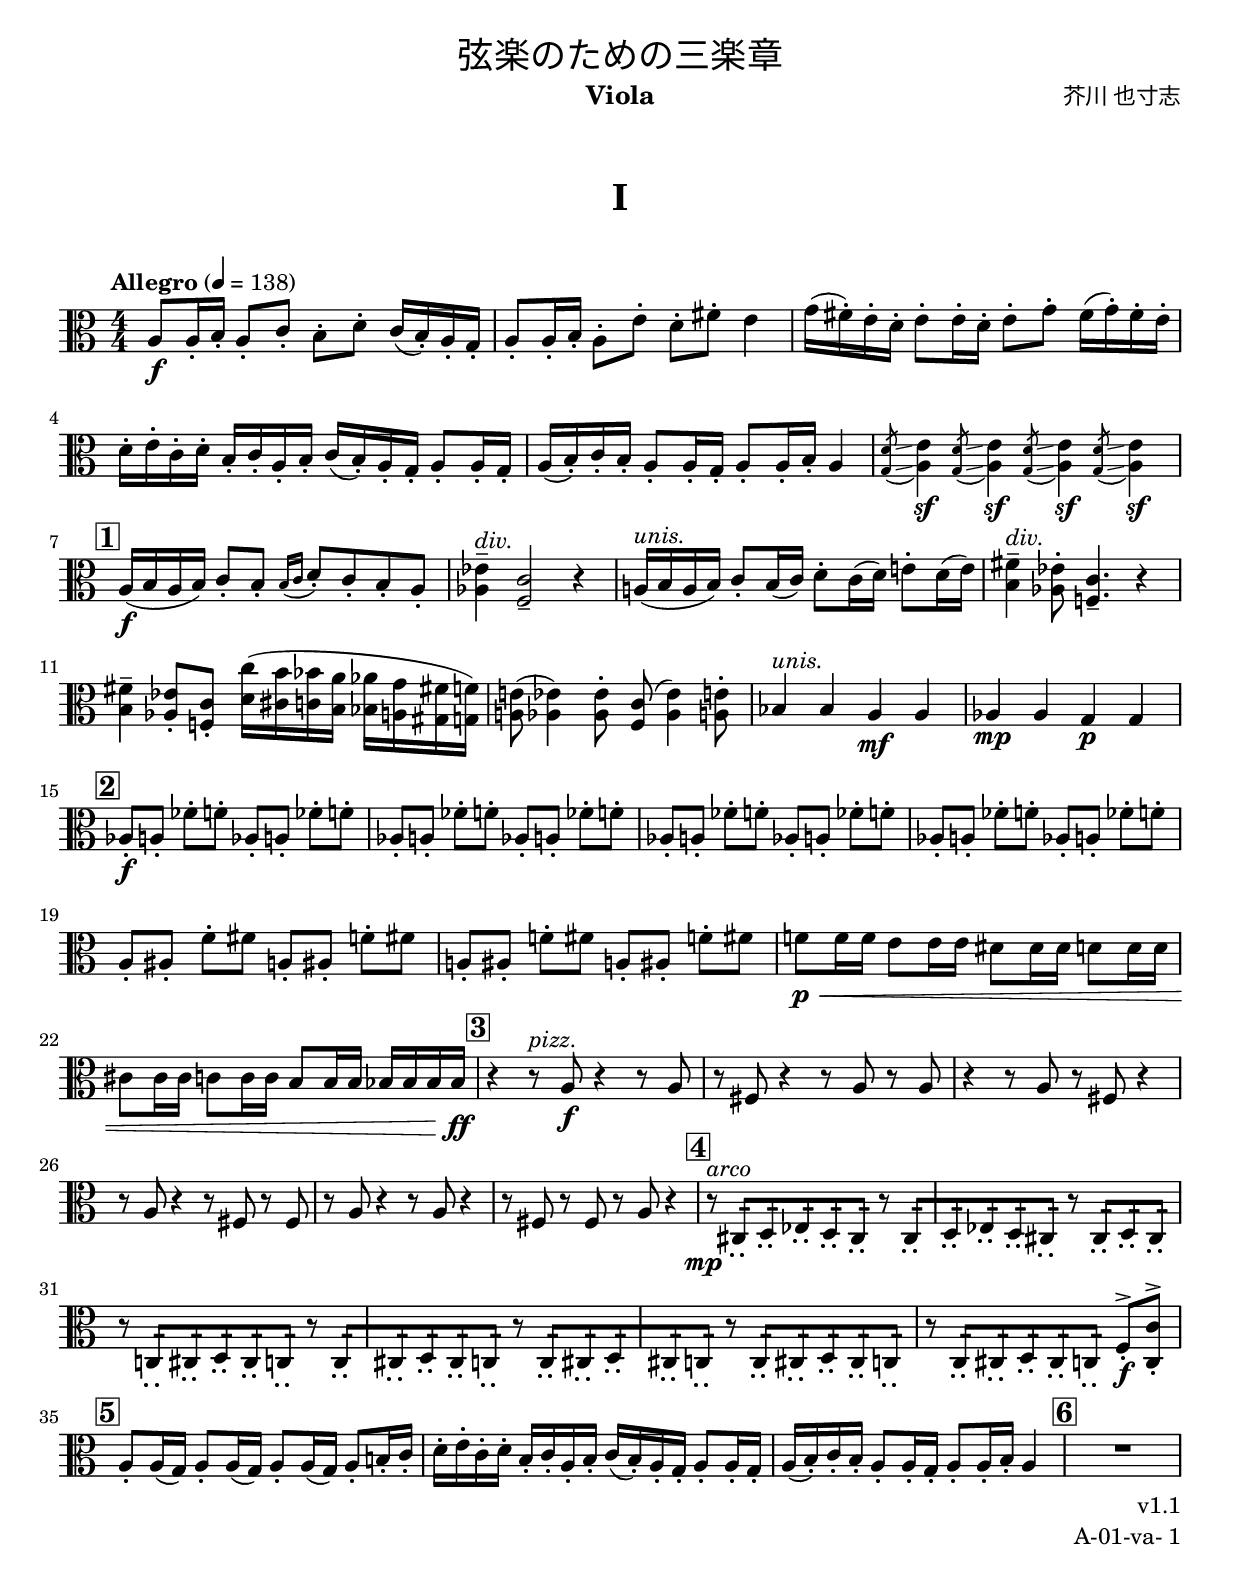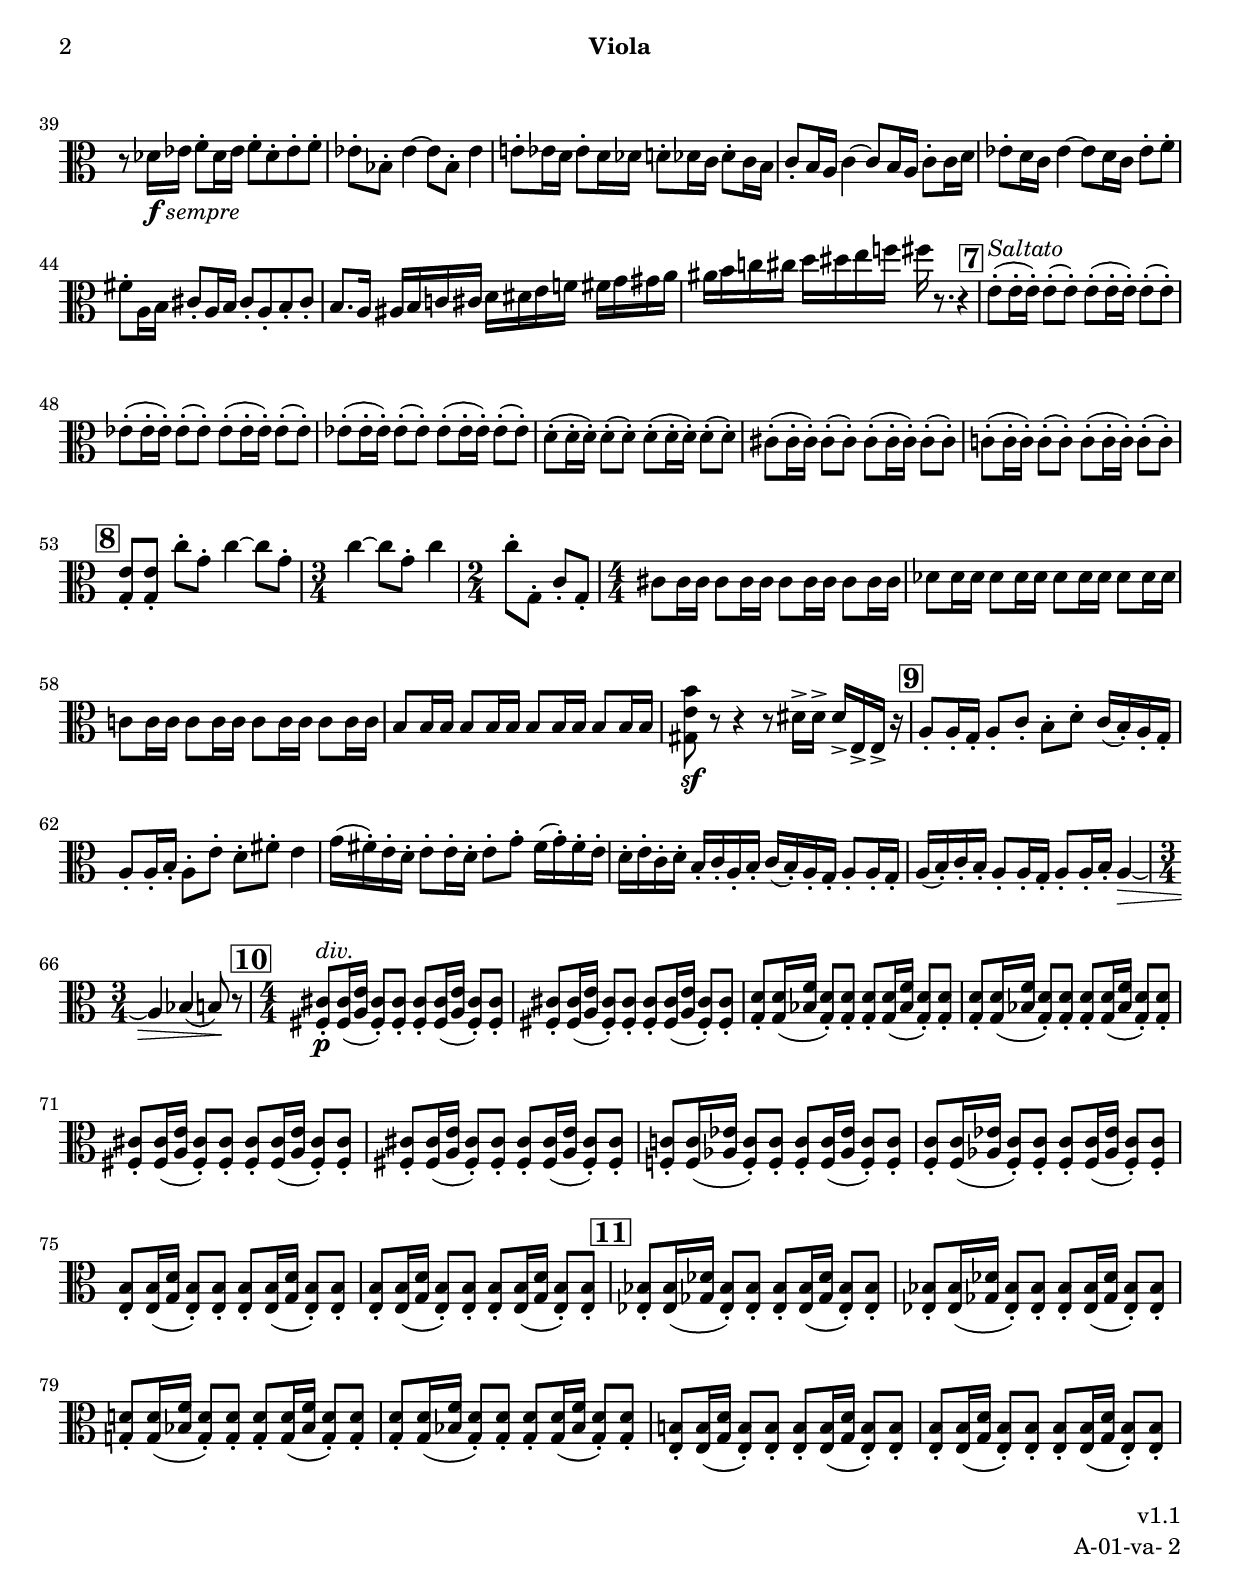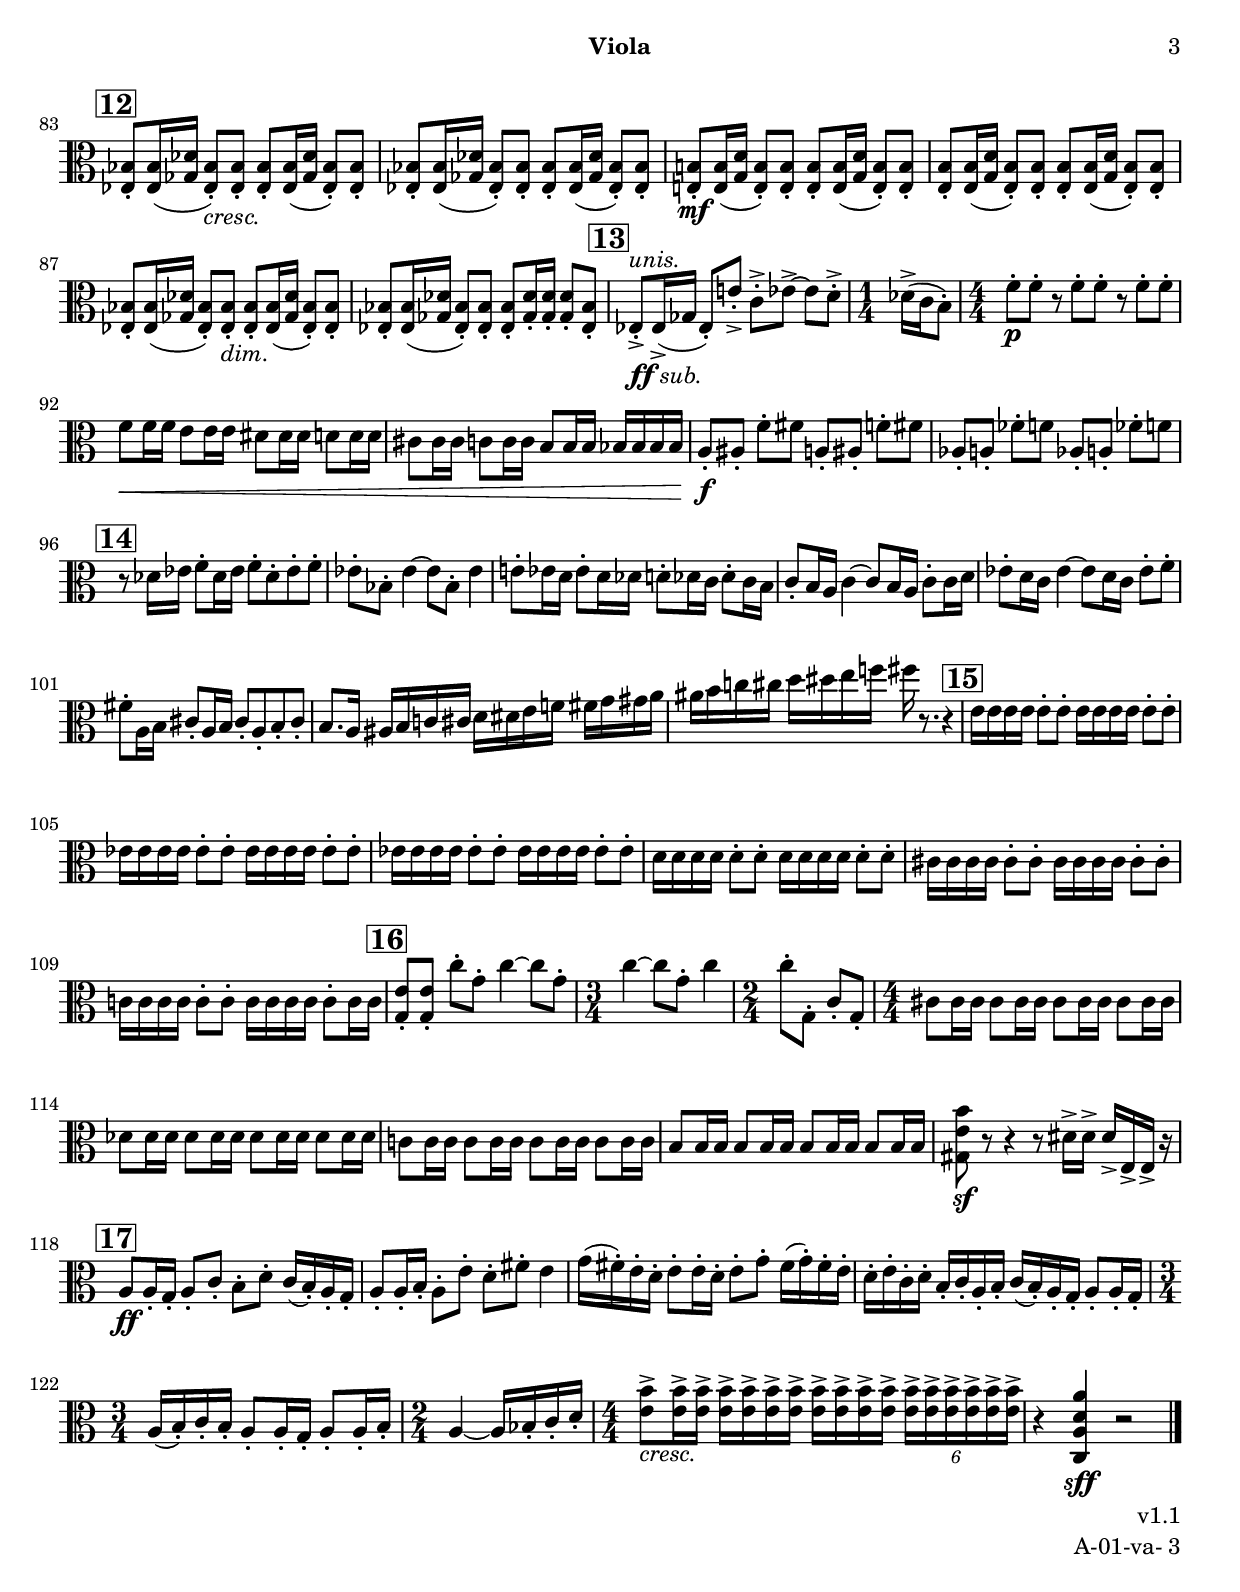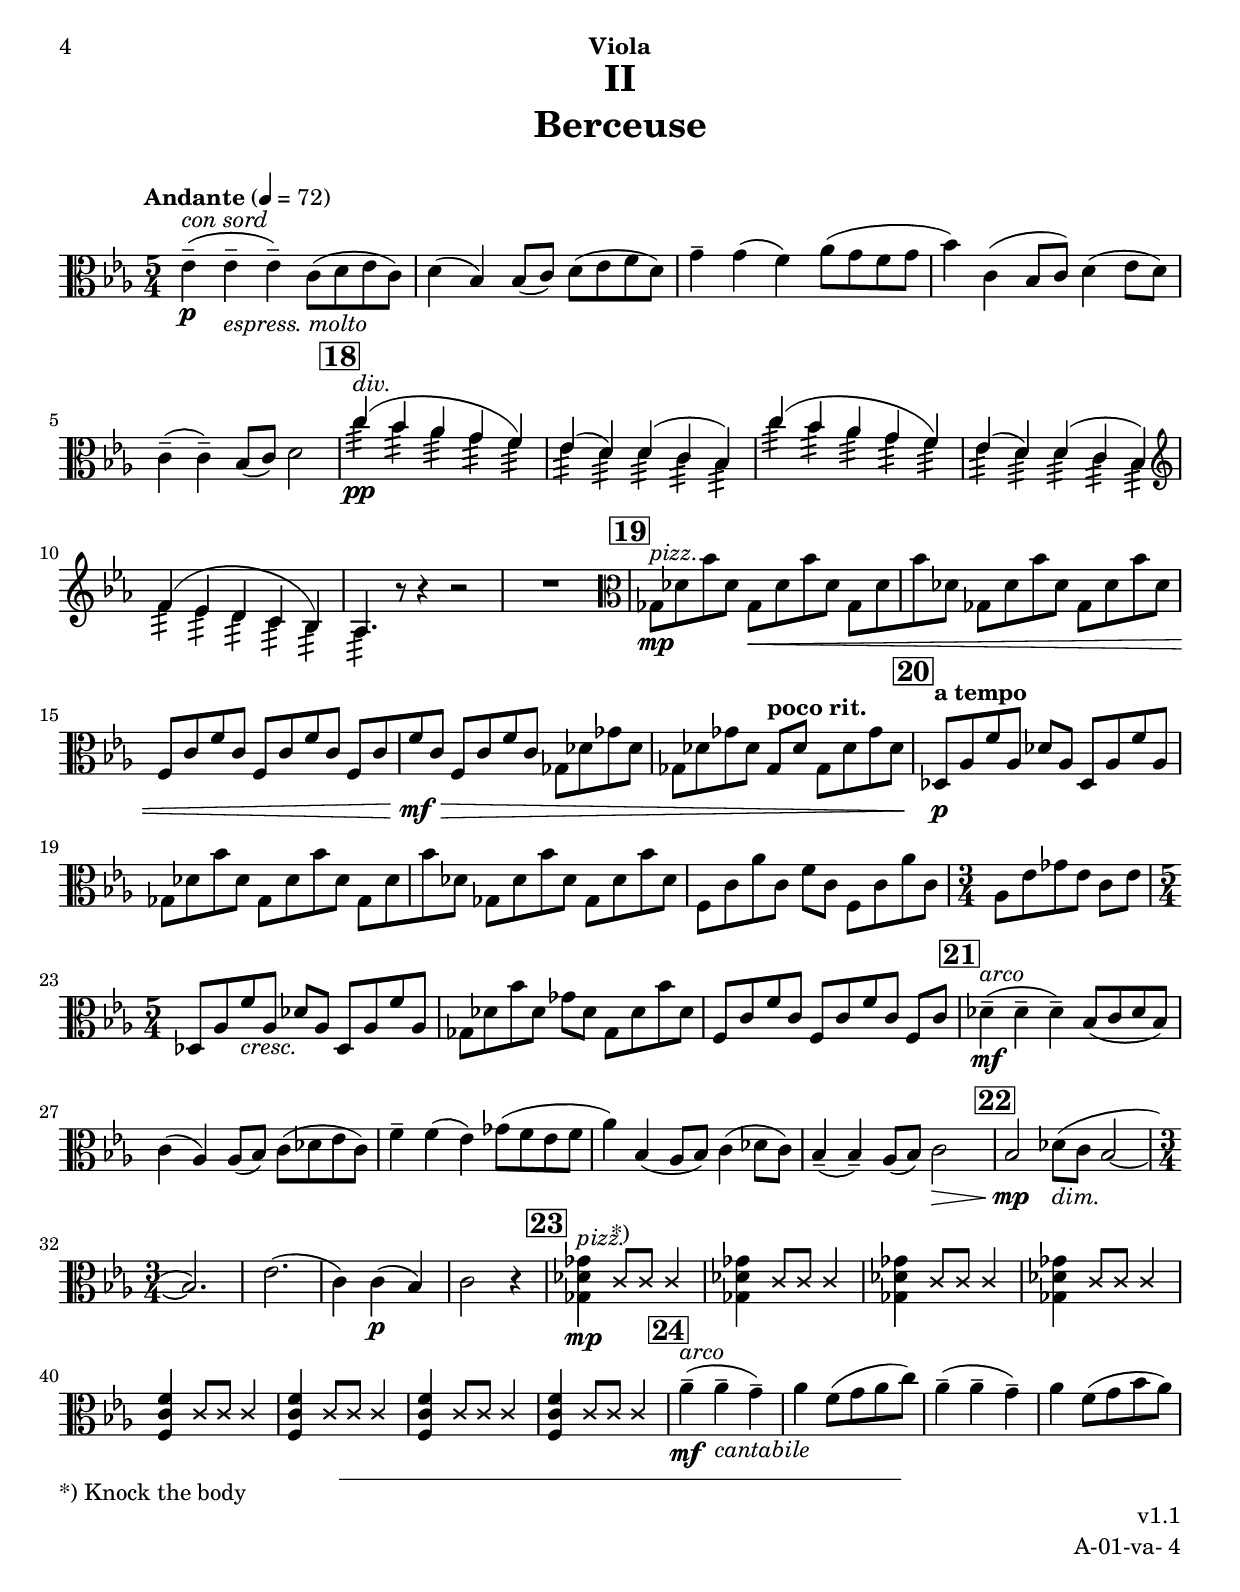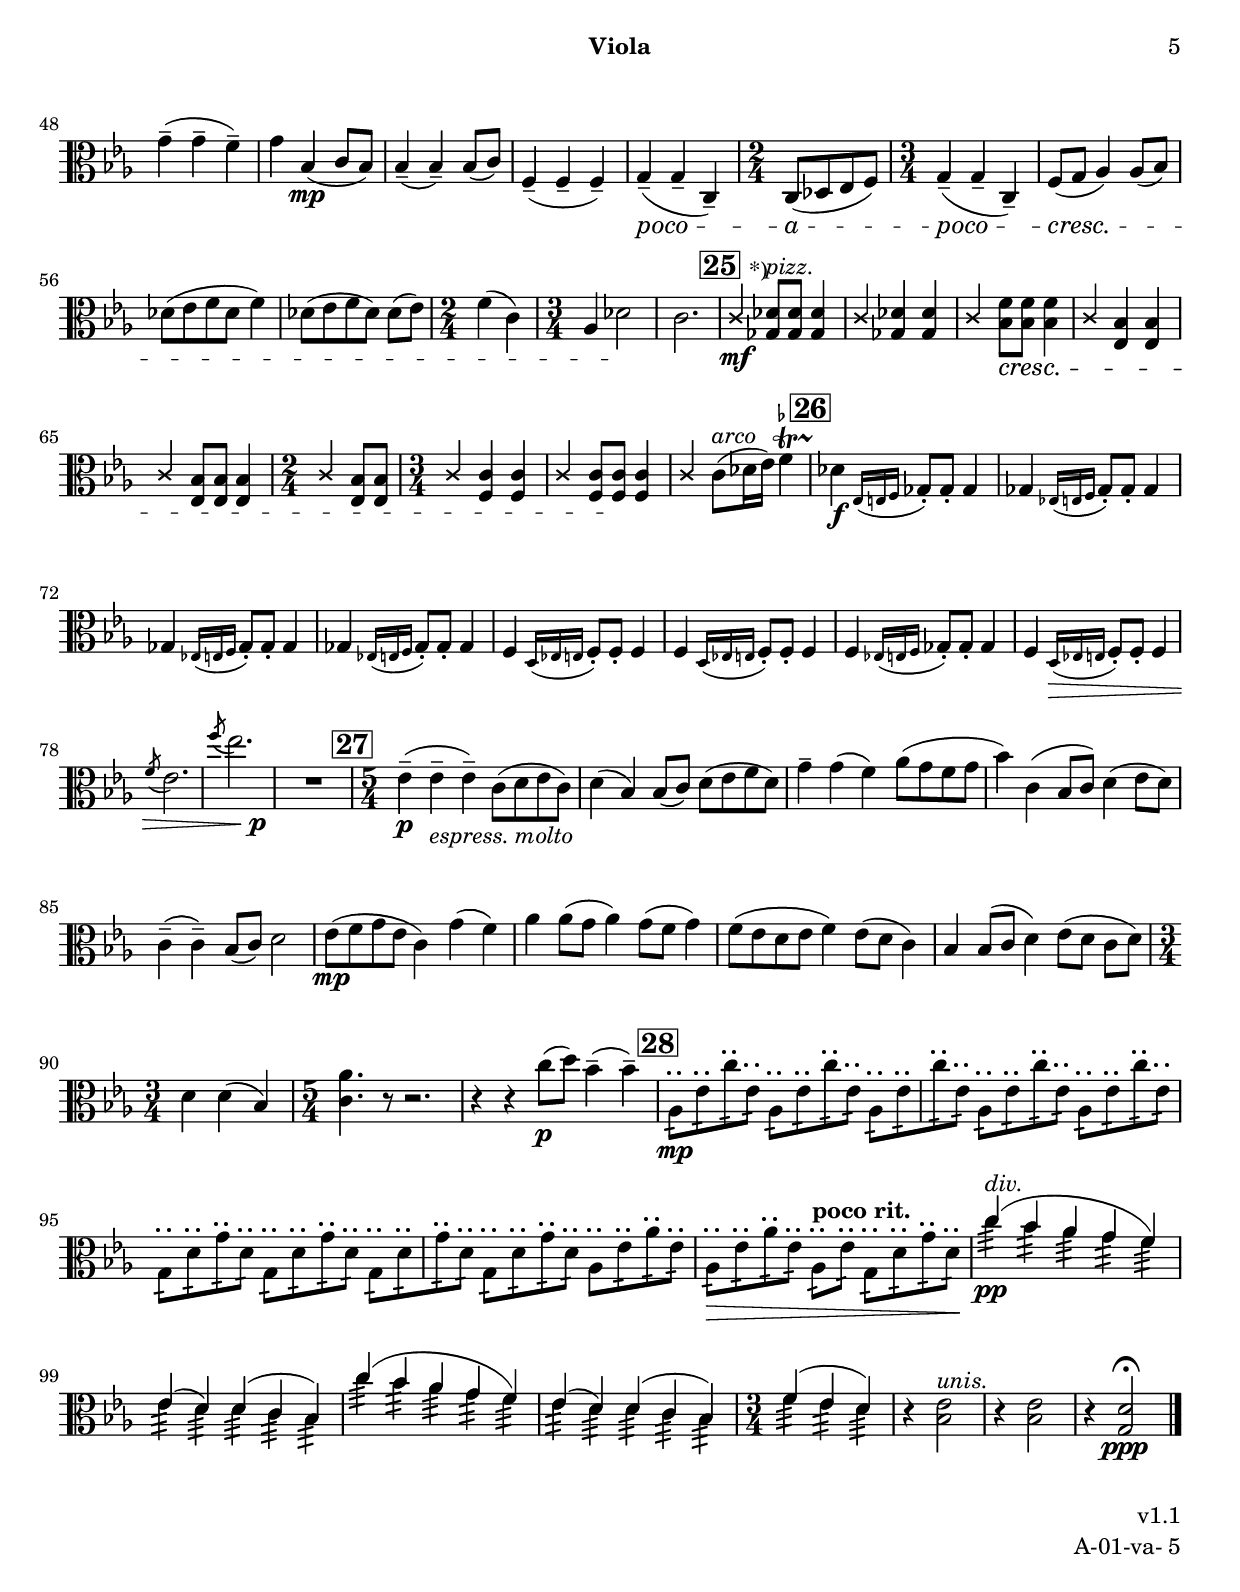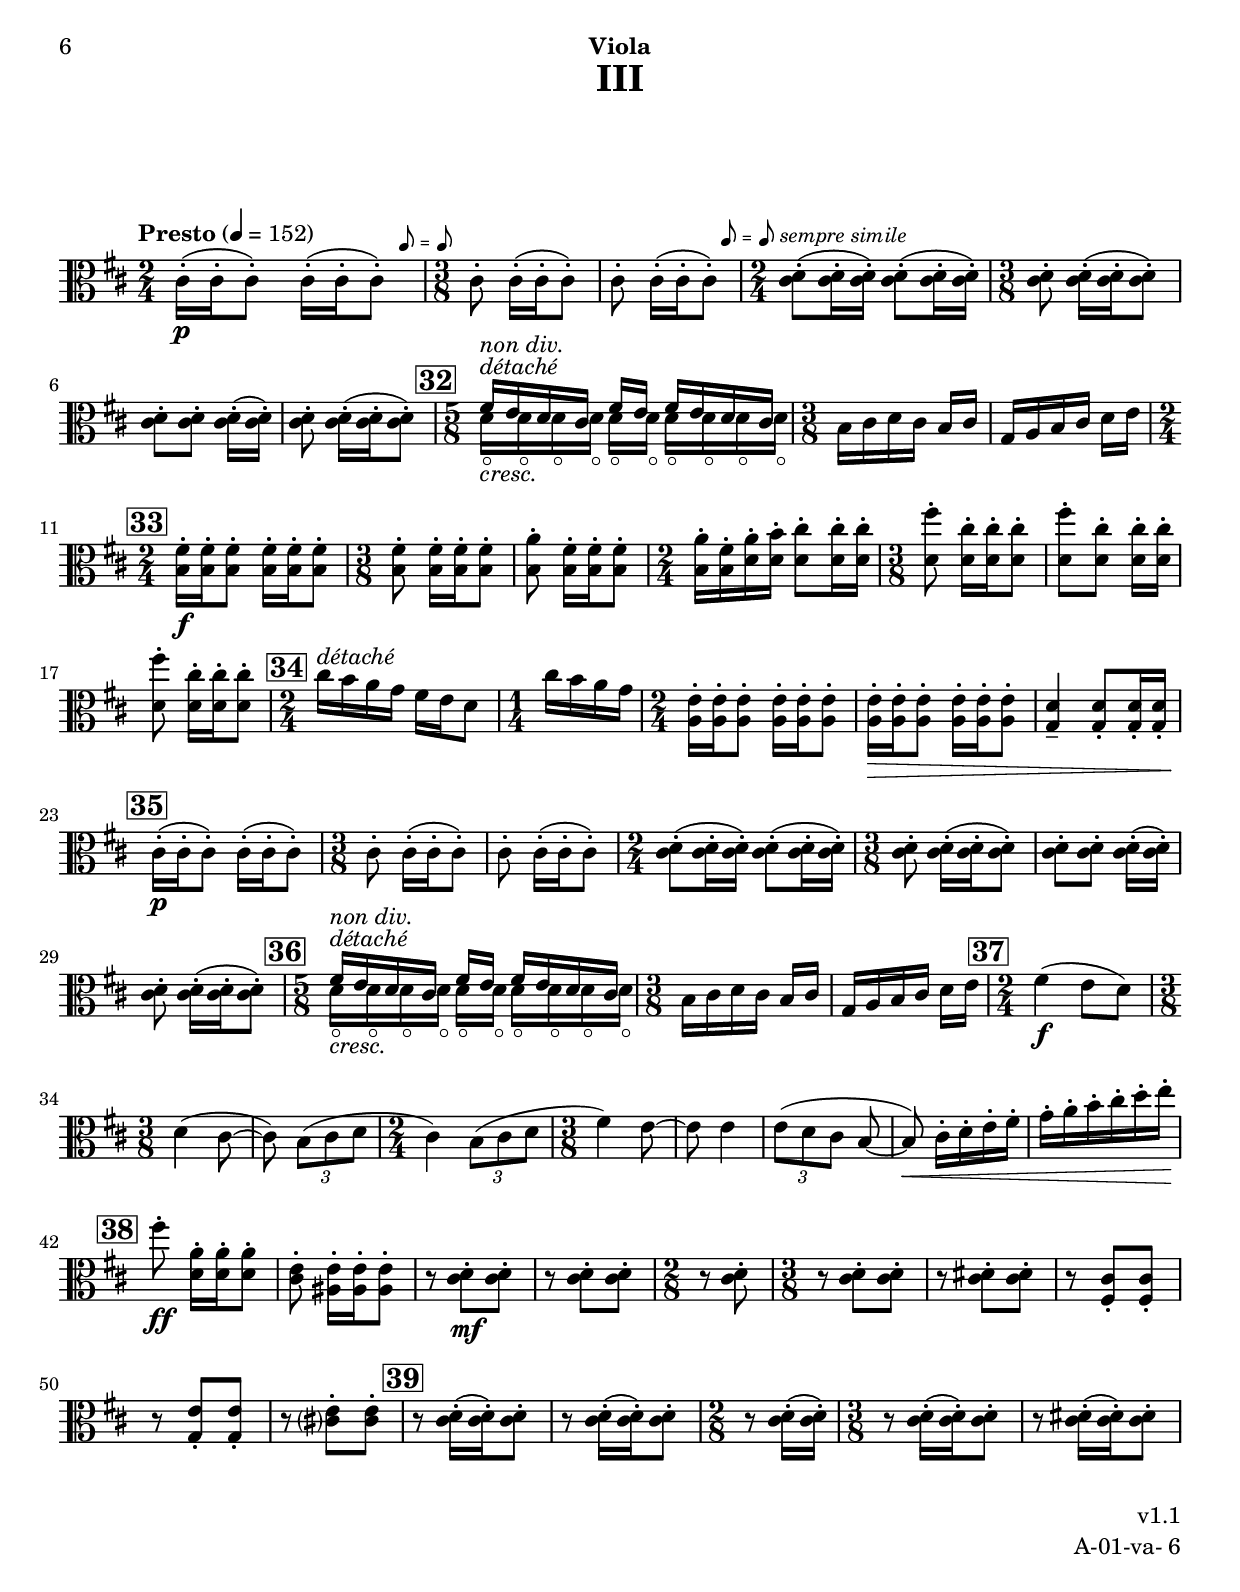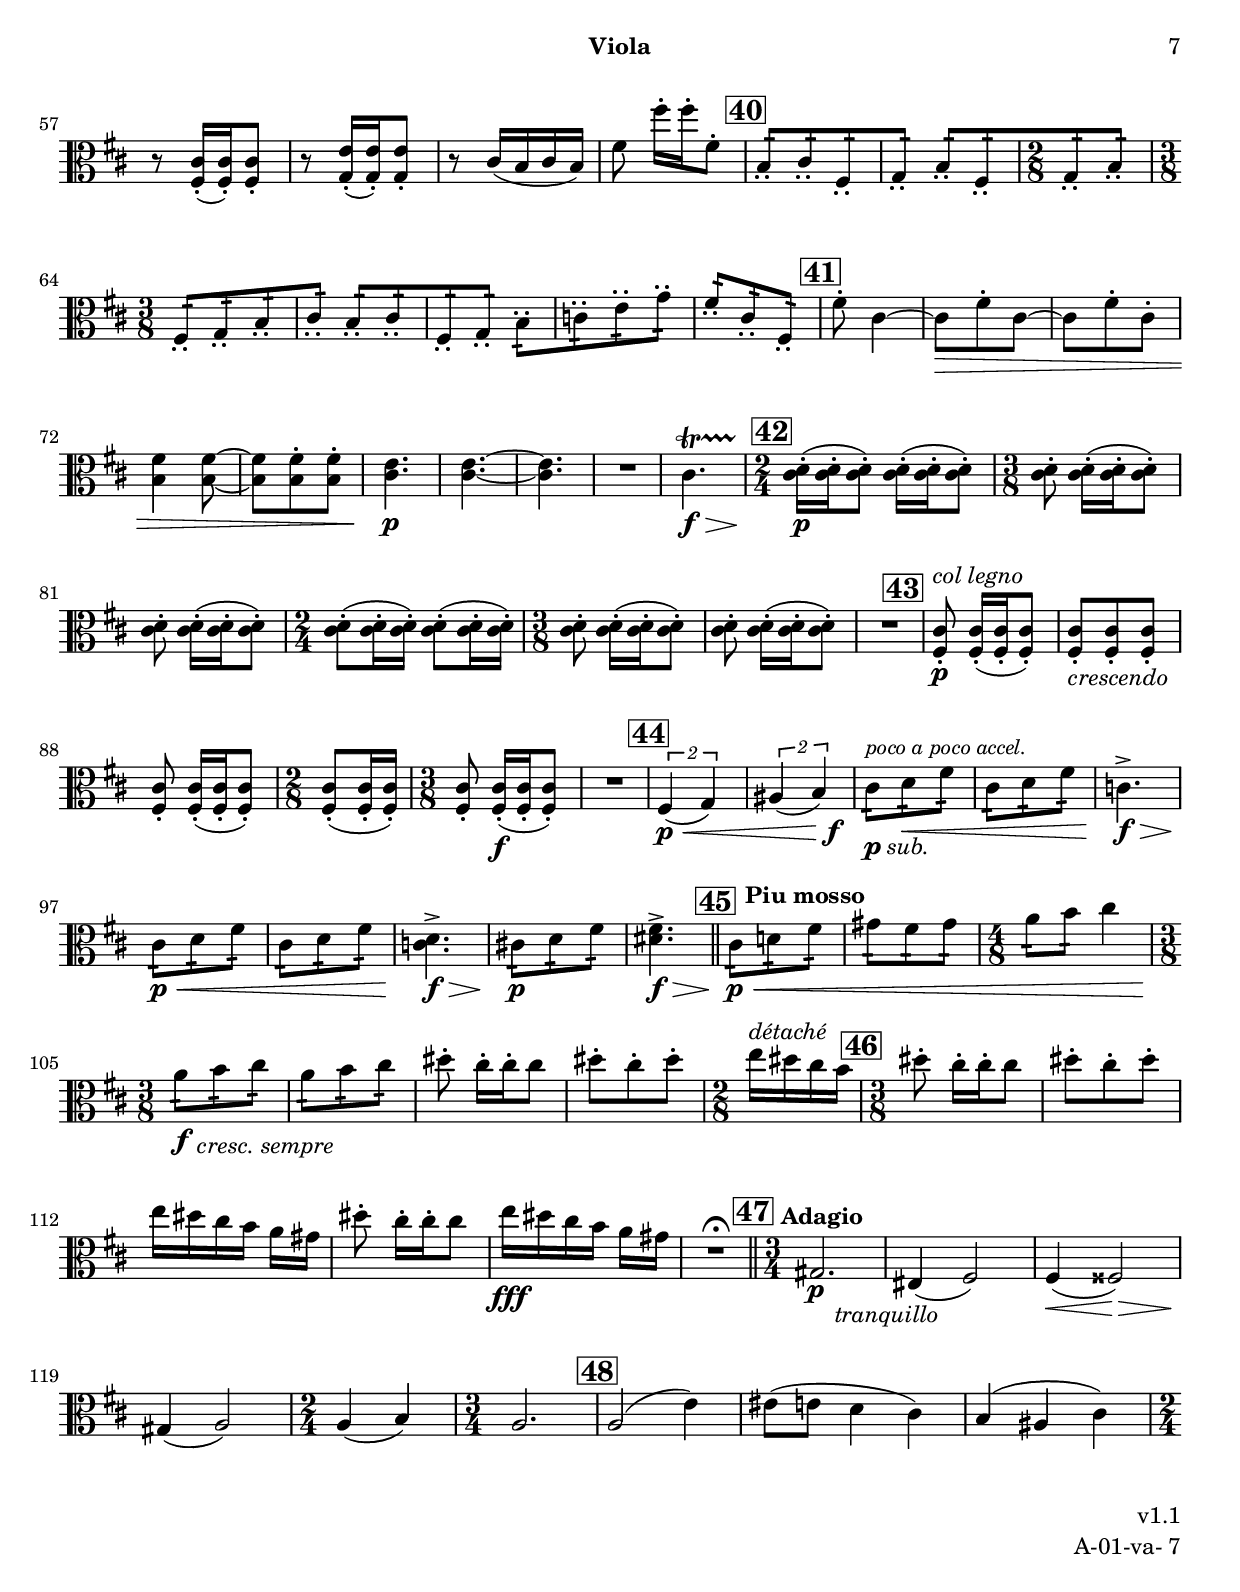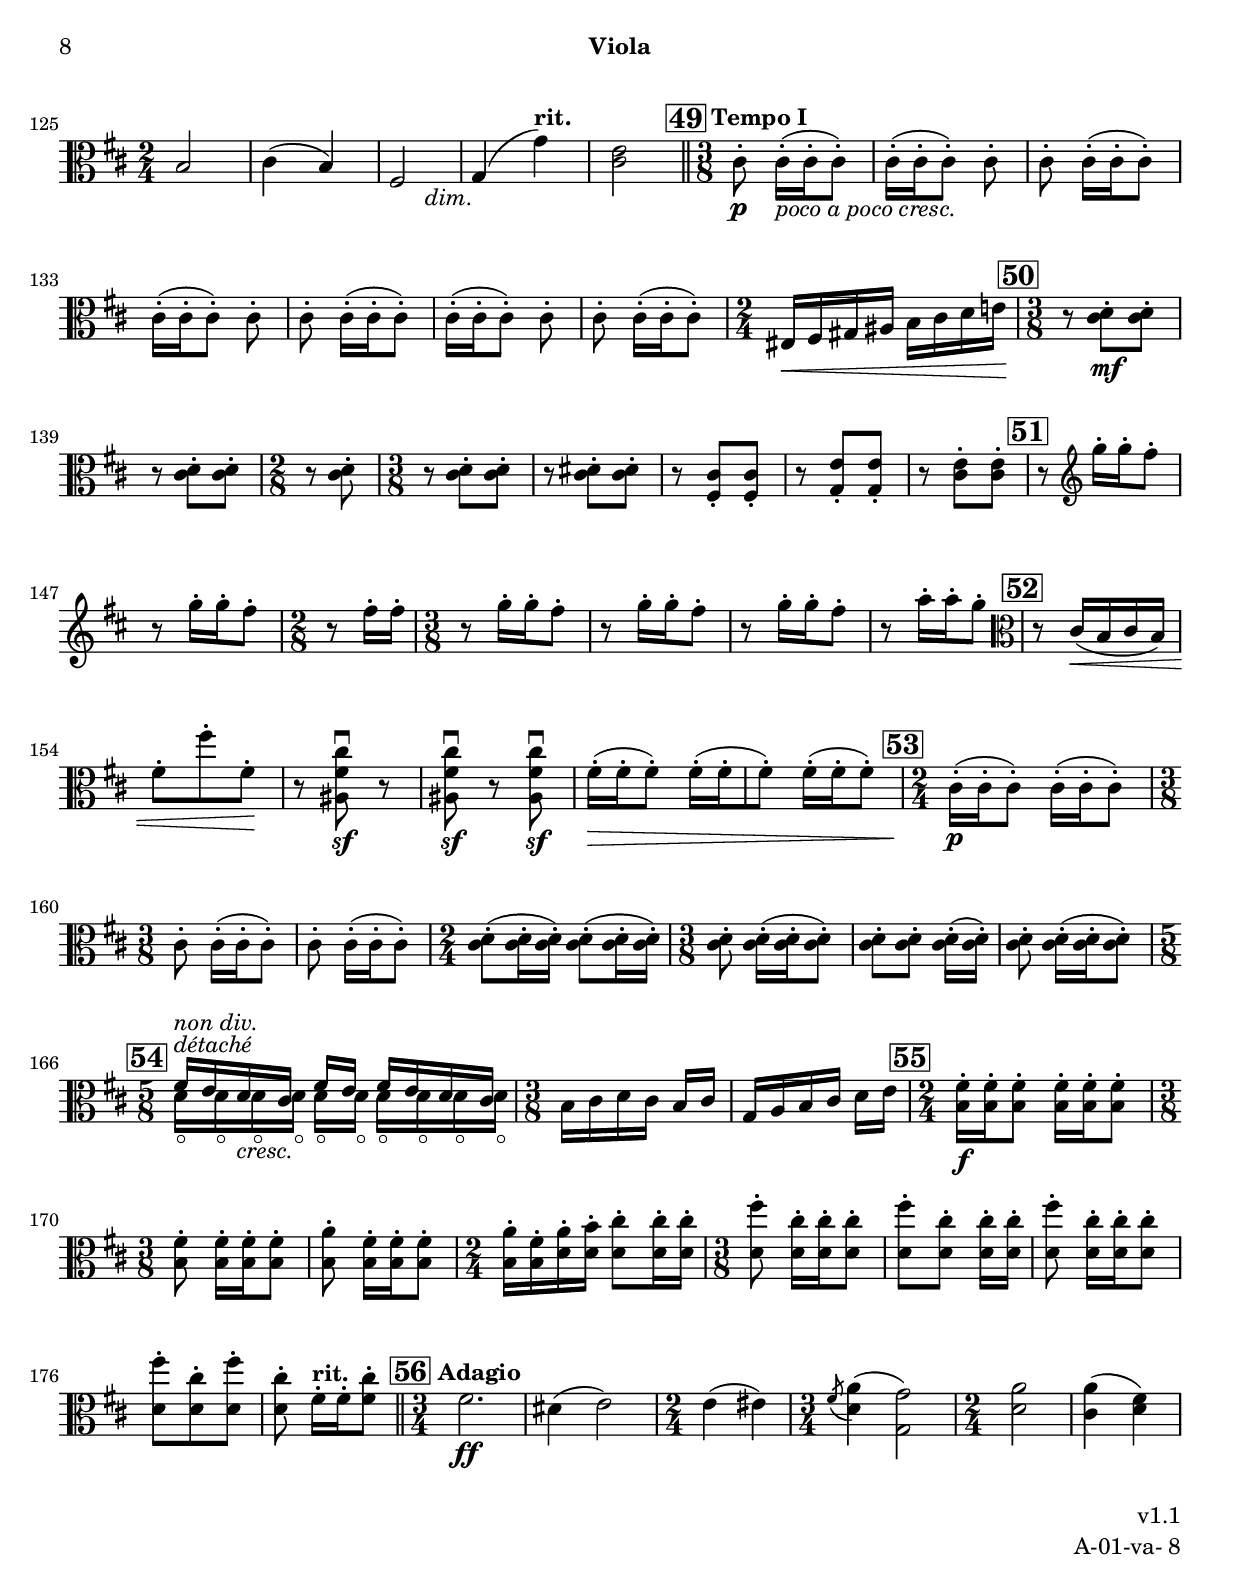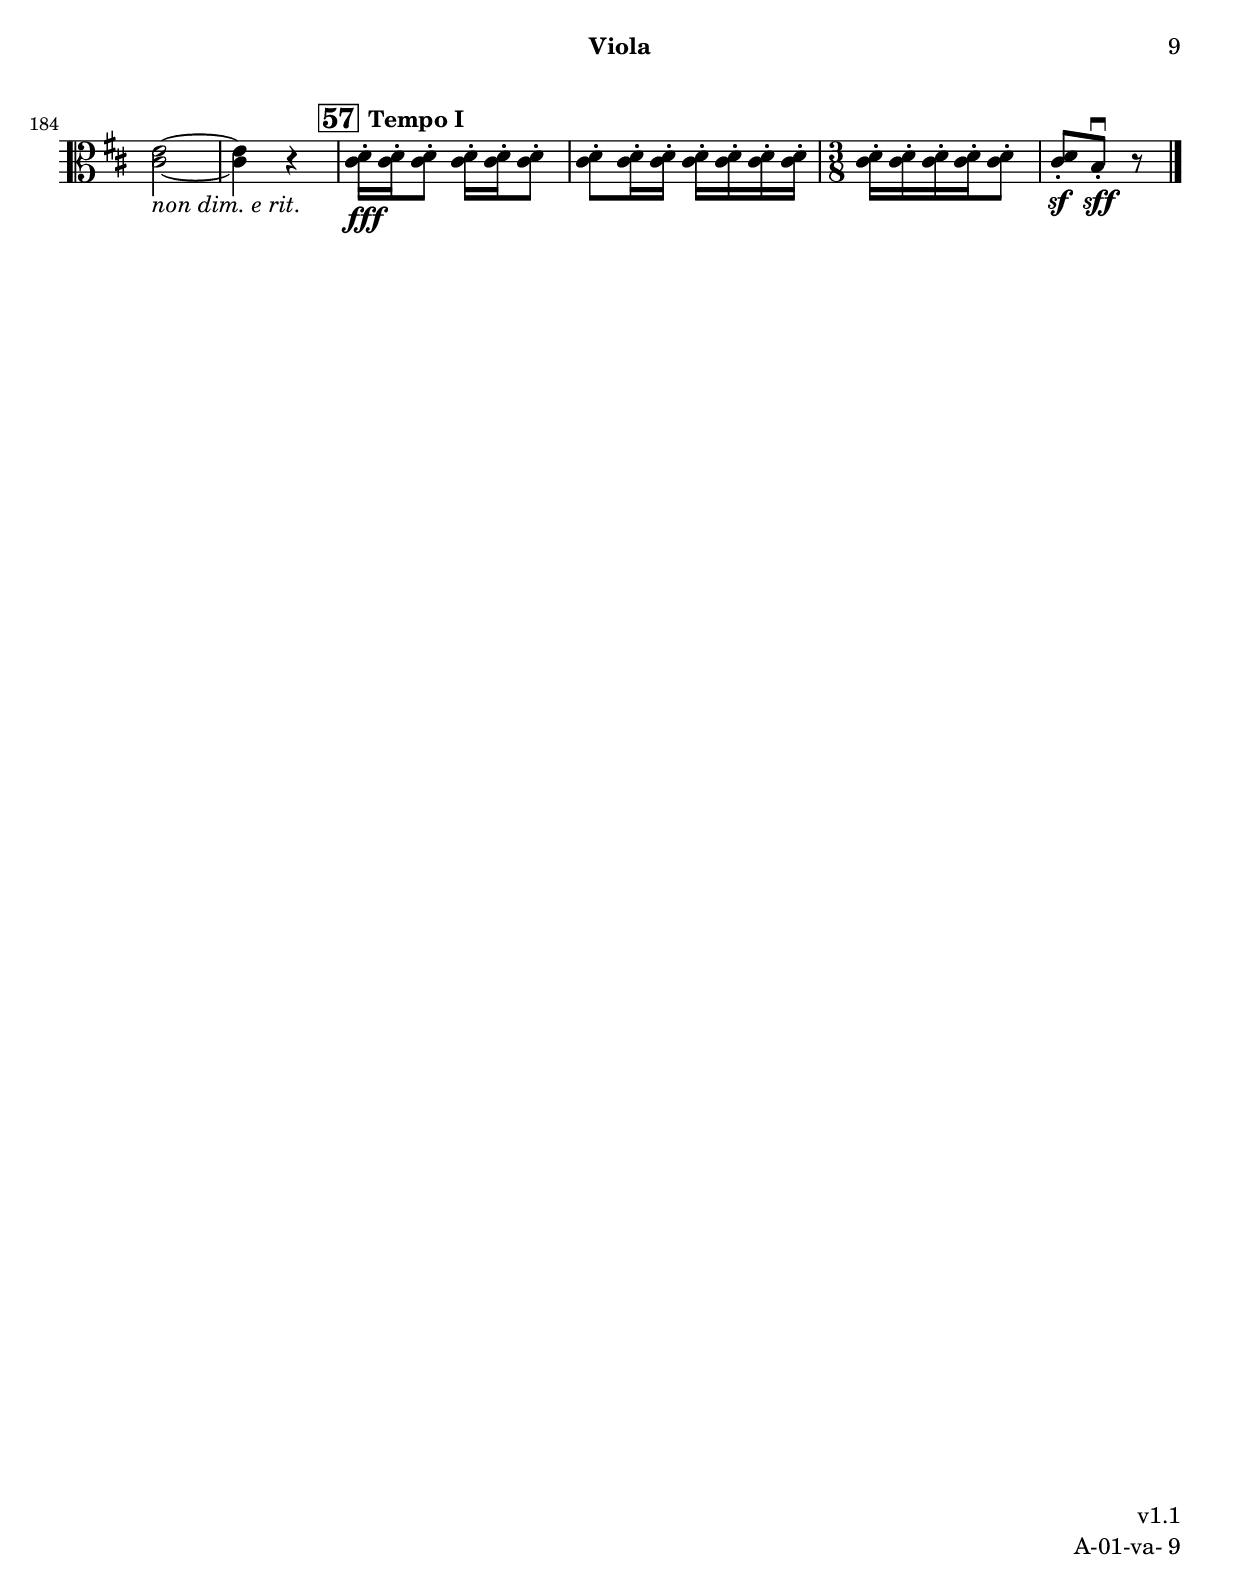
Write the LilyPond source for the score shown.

\version "2.24.0"


%%以下、定義
ffz = #(make-dynamic-script "ffz")
fpp = #(make-dynamic-script "fpp")
fsempre = _\markup { \dynamic f \italic sempre}
psub = _\markup { \dynamic p \italic sub.}
fsub = _\markup { \dynamic f \italic sub.}
ffsub = _\markup { \dynamic ff \italic sub.}
pocospan =
#(make-music 'CrescendoEvent
             'span-direction START
             'span-type 'text
             'span-text "poco")
aspan =
#(make-music 'CrescendoEvent
             'span-direction START
             'span-type 'text
             'span-text "a")
twoStacc = \markup {
  \center-align{
    \musicglyph "scripts.staccato"
    \musicglyph "scripts.staccato"
  }
}
%%ここまで、定義

#(set-global-staff-size 20)
#(set-default-paper-size "a4" )

\book{
  \header {
    title = \markup {
      \override #'(font-name . "UD デジタル 教科書体 NK")
      "弦楽のための三楽章"
    }
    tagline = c
    composer = \markup {
      \override #'(font-name . "UD デジタル 教科書体 NK")
      "芥川 也寸志"
    }
    instrument = \markup{\bold "Viola"}
  }
  
  \paper {
    print-all-headers = ##t
    page-breaking = #ly:page-turn-breaking
    page-count = #5
    
    #(set-paper-size "a4")
    top-margin = 2\cm
    bottom-margin = 2\cm
    left-margin = 1\cm
    right-margin = 1\cm
  
    markup-markup-spacing.basic-distance = #20
    markup-system-spacing.basic-distance = #20
    top-system-spacing.minimum-distance = #12
    last-bottom-spacing.basic-distance = #12
    system-system-spacing.minimum-distance = #12
    score-markup-spacing.basic-distance = #20
  
    print-page-number = ##t
    
    print-first-page-number = ##f
    first-page-number = 1
  
    oddFooterMarkup = \markup {
      \fill-line{
        \line{}
        \right-column{
          \line{"v1.1"}
          \line{"A-01-va-"\fromproperty #'page:page-number-string }
        }
      }
    }
    evenFooterMarkup = \oddFooterMarkup
    
  }
  
  \score {
    \header {
      title = "I"
      composer = ##f
      instrument = ##f
    }
    \new ChoirStaff << 
      \new Staff \with{\consists Page_turn_engraver}{
        \compressEmptyMeasures
        %{
fsempre = _\markup { \dynamic f \italic sempre}
ffsub = _\markup { \dynamic ff \italic sub.}
twoStacc = \markup {
  \center-align{
    \musicglyph "scripts.staccato"
    \musicglyph "scripts.staccato"
  }
}
%}
\relative c'{
  \mergeDifferentlyHeadedOn
  \set Score.rehearsalMarkFormatter = #format-mark-box-numbers
  \numericTimeSignature
  \time 4/4 %%拍子
  \set Staff.midiInstrument = "viola"
  \clef alto %%音部記号　ト音…treble　ヘ音…bass　ハ音…alto
  \override Hairpin.minimum-length = #6
  \override StemTremolo.beam-thickness = #0.3
  
  \key a \minor  
  \tempo "Allegro" 4=138 
  a8\f a16-. b-. a8-. c-. b-. d-. c16( b-.) a-.  g-.
  a8-.-. a16-. b-. a8-. e'-. d-. fis-. e4
  g16( fis-.) e-. d-. e8-. e16-. d-. e8-. g-. fis16( g-.) fis-. e-.
  d-. e-. c-. d-. b-. c-. a-. b-. c16( b-.) a-. g-. a8-. a16-. g-.
  a( b-.) c-. b-. a8-. a16-. g-. a8-. a16-. b-. a4
  \set glissandoMap = #'((0 . 0) (1 . 1))
  \acciaccatura <g d'>8\glissando \tweak NoteColumn.X-offset #2 <a e'>4\sf 
    \acciaccatura <g d'>8\glissando \tweak NoteColumn.X-offset #2 <a e'>4\sf
      \acciaccatura <g d'>8\glissando \tweak NoteColumn.X-offset #2 <a e'>4\sf
        \acciaccatura <g d'>8\glissando \tweak NoteColumn.X-offset #2 <a e'>4\sf
  \mark \default
  a16\f( b a b) c8-. b-. \appoggiatura {b16 c} d8-. c-. b-. a-.	
  <aes ees'>4--^\markup{\italic "div."} <f c'>2-- r4
  a!16^\markup{\italic "unis."}( b a b) c8-. b16( c) d8-. c16( d) e!8-. d16( e)
  <b fis'>4--^\markup{\italic "div."} <aes ees'>8-. <f! c'>4.-- r4
  <b fis'>4-- <aes ees'>8-. <f! c'>-. <d' c'>16( <cis b'> <c bes'> <b a'> <bes aes'> <a! g'> <gis fis'! > <g f'>)
  <a! e'!>8( <aes ees'>4) q8-. <f c'>8( <aes ees'>4) <a e'>8-.
  bes4^\markup{\italic "unis."} bes a\mf a
  aes\mp aes g\p g
  \mark \default
  aes8-.\f[ a-.] fes'-.[ f-.] aes,-.[ a-.] fes'-.[ f-.]
  aes,-.[ a-.] fes'-.[ f-.] aes,-.[ a-.] fes'-.[ f-.]
  aes,-.[ a-.] fes'-.[ f-.] aes,-.[ a-.] fes'-.[ f-.]
  aes,-.[ a-.] fes'-.[ f-.] aes,-.[ a-.] fes'-.[ f-.]
  a,-.[ ais-.] f'-.[ fis] a,!-.[ ais-.] f'!-.[ fis]
  a,!-.[ ais-.] f'!-.[ fis] a,!-.[ ais-.] f'!-.[ fis]
  f!\p\< f16 f e8 e16 e dis8 dis16 dis d8 d16 d
  cis8 cis16 cis c8 c16 c b8 b16 b bes16 bes bes bes\ff
  \mark \default
  r4 r8^\markup{\italic "pizz."} a\f r4 r8 a
  r8 fis r4 r8 a r a
  r4 r8 a r fis r4
  r8 a r4 r8 fis r fis
  r a r4 r8 a r4
  r8 fis r fis r a r4
  \mark \default
  r8-\tweak X-offset #-2 \mp^\markup{\italic "arco"} cis,:16-\twoStacc[ d:_\twoStacc ees:_\twoStacc d:_\twoStacc cis:_\twoStacc] r cis:_\twoStacc[
  d:_\twoStacc ees:_\twoStacc d:_\twoStacc cis:_\twoStacc] r cis:_\twoStacc[ d:_\twoStacc cis:_\twoStacc]
  r c!:_\twoStacc[ cis:_\twoStacc d:_\twoStacc cis:_\twoStacc c:_\twoStacc] r c:_\twoStacc[
  cis:_\twoStacc d:_\twoStacc cis:_\twoStacc c:_\twoStacc] r c:_\twoStacc[ cis:_\twoStacc d:_\twoStacc 
  cis:_\twoStacc c:_\twoStacc] r c:_\twoStacc[ cis:_\twoStacc d:_\twoStacc cis:_\twoStacc c:_\twoStacc]
  r c:_\twoStacc[ cis:_\twoStacc d:_\twoStacc cis:_\twoStacc c:_\twoStacc] f8-.^>\f <c c'>-.^> 
  \mark \default
  a'8-. a16( g) a8-. a16( g) a8-. a16( g) a8-. b!16-. c-.
  d-. e-. c-. d-. b-. c-. a-. b-. c( b-.) a-. g-. a8-. a16-. g-.
  a( b-.) c-. b-. a8-. a16-. g-. a8-. a16-. b-. a4
  \mark \default
  R1
  r8 des16\fsempre ees f8-. des16 ees f8-. des-. ees-. f-.
  ees-. bes-. ees4~ ees8 bes-. ees4
  e!8-. ees16 d ees8-. d16 des d8-. des16 c des8-. c16 b
  c8-. b16 a c4~ c8 b16 a c8-. c16 d
  ees8-. d16 c ees4~ ees8 d16 c ees8-. f-.
  fis-. a,16 b cis8-. a16 b cis8-. a-. b-. cis-.
  b8. a16 ais b c! cis d dis e f! fis g gis a
  ais b c! cis d dis e f! fis r8. r4
  \tweak X-offset #-1.5 \mark \default
  e,8-.^\markup{\italic "Saltato"}( e16-. e-.) e8-.( e-.) e-.( e16-. e-.) e8-.( e-.)
  ees-.( ees16-. ees-.) ees8-.( ees-.) ees-.( ees16-. ees-.) ees8-.( ees-.)
  ees-.( ees16-. ees-.) ees8-.( ees-.) ees-.( ees16-. ees-.) ees8-.( ees-.)
  d-.( d16-. d-.) d8-.( d-.) d-.( d16-. d-.) d8-.( d-.)
  cis-.( cis16-. cis-.) cis8-.( cis-.) cis-.( cis16-. cis-.) cis8-.( cis-.)
  c!-.( c16-. c-.) c8-.( c-.) c-.( c16-. c-.) c8-.( c-.)
  \mark \default
  <g e'>-.[ q-.] c'-. g-. c4~ c8 g-.
  \time 3/4
  c4~ c8 g-. c4
  \time 2/4
  c8-. g,-. c-. g-.
  \time 4/4
  \grace s8 cis8 cis16 cis cis8 cis16 cis cis8 cis16 cis cis8 cis16 cis
  des8 des16 des des8 des16 des des8 des16 des des8 des16 des
  c!8 c16 c c8 c16 c c8 c16 c c8 c16 c
  b8 b16 b b8 b16 b b8 b16 b b8 b16 b
  <gis e' b'>8\sf r r4 r8 dis'16-> dis-> dis-> e,-> e-> r
  \mark \default
  a8-. a16-. g-. a8-. c-. b-. d-. c16( b-.) a-.  g-.
  a8-. a16-. b-. a8-. e'-. d-. fis-. e4
  g16( fis-.) e-. d-. e8-. e16-. d-. e8-. g-. fis16( g-.) fis-. e-.
  d-. e-. c-. d-. b-. c-. a-. b-. c16( b-.) a-. g-. a8-. a16-. g-.
  a( b-.) c-. b-. a8-. a16-. g-. a8-. a16-. b-. a4\>~
  \time 3/4
  a bes( b8\!) r
  \mark \default
  \time 4/4
  \stemUp
  <fis cis'>8-.\p^\markup{\italic "div."} q16( <a e'> <fis cis'>8-.) q-. q-. q16( <a e'> <fis cis'>8-.) q-.
  q-. q16( <a e'> <fis cis'>8-.) q-. q-. q16( <a e'> <fis cis'>8-.) q-.
  <g d'>8-. q16( <bes f'> <g d'>8-.) q-. q-. q16( <bes f'> <g d'>8-.) q-.
  q8-. q16( <bes f'> <g d'>8-.) q-. q-. q16( <bes f'> <g d'>8-.) q-.
  <fis cis'>8-. q16( <a e'> <fis cis'>8-.) q-. q-. q16( <a e'> <fis cis'>8-.) q-.
  q-. q16( <a e'> <fis cis'>8-.) q-. q-. q16( <a e'> <fis cis'>8-.) q-.
  <f! c'!>8-. q16( <aes ees'> <f c'>8-.) q-. q-. q16( <aes ees'> <f c'>8-.) q-.
  q-. q16( <aes ees'> <f c'>8-.) q-. q-. q16( <aes ees'> <f c'>8-.) q-.
  <e b'>8-. q16( <g d'> <e b'>8-.) q-. q-. q16( <g d'> <e b'>8-.) q-. 
  q-. q16( <g d'> <e b'>8-.) q-. q-. q16( <g d'> <e b'>8-.) q-.
  \mark \default
  <ees bes'>8-. q16( <ges des'> <ees bes'>8-.) q-. q-. q16( <ges des'> <ees bes'>8-.) q-.
  q-. q16( <ges des'> <ees bes'>8-.) q-. q-. q16( <ges des'> <ees bes'>8-.) q-.
  <g! d'!>8-. q16( <bes f'> <g d'>8-.) q-. q-. q16( <bes f'> <g d'>8-.) q-.
  q8-. q16( <bes f'> <g d'>8-.) q-. q-. q16( <bes f'> <g d'>8-.) q-.
  <e b'!>8-. q16( <g d'> <e b'>8-.) q-. q-. q16( <g d'> <e b'>8-.) q-. 
  q-. q16( <g d'> <e b'>8-.) q-. q-. q16( <g d'> <e b'>8-.) q-.
  \mark \default
  <ees bes'>8-. q16( <ges des'> <ees bes'>8-.)_\markup{\italic "cresc."} q-. q-. q16( <ges des'> <ees bes'>8-.) q-.
  q-. q16( <ges des'> <ees bes'>8-.) q-. q-. q16( <ges des'> <ees bes'>8-.) q-.
  <e! b'!>8-.\mf q16( <g d'> <e b'>8-.) q-. q-. q16( <g d'> <e b'>8-.) q-.
  q-. q16( <g d'> <e b'>8-.) q-. q-. q16( <g d'> <e b'>8-.) q-.
  <ees bes'>8-. q16( <ges des'> <ees bes'>8-.) q-._\markup{\italic "dim."} q-. q16( <ges des'> <ees bes'>8-.) q-.
  q-. q16( <ges des'> <ees bes'>8-.) q-. q-.[ <ges des'>16-. q-.] q8-.[ <ees bes'>-.]
  \mark \default
  \stemNeutral
  ees8-.->\ffsub^\markup{\italic "unis."} ees16->( ges ees8-.) e'!-.-> c-.->[ ees->]~ ees[ d-.->]
  \time 1/4
  des16->( c b8-.)
  \time 4/4
  f'-.\p f-. r f-.[ f-.] r f-. f-.
  f\< f16 f e8 e16 e dis8 dis16 dis d8 d16 d
  cis8 cis16 cis c8 c16 c b8 b16 b bes16 bes bes bes
  a8-.\f[ ais-.] f'-.[ fis] a,!-.[ ais-.] f'!-.[ fis]
  aes,-.[ a-.] fes'-.[ f] aes,-.[ a-.] fes'-.[ f]
  \mark \default
  r8 des16 ees f8-. des16 ees f8-. des-. ees-. f-.
  ees-. bes-. ees4~ ees8 bes-. ees4
  e!8-. ees16 d ees8-. d16 des d8-. des16 c des8-. c16 b
  c8-. b16 a c4~ c8 b16 a c8-. c16 d
  ees8-. d16 c ees4~ ees8 d16 c ees8-. f-.
  fis-. a,16 b cis8-. a16 b cis8-. a-. b-. cis-.
  b8. a16 ais b c! cis d dis e f! fis g gis a
  ais b c! cis d dis e f! fis r8. r4
  \mark \default
  e,16 e e e e8-. e-. e16 e e e e8-. e-.
  ees16 ees ees ees ees8-. ees-. ees16 ees ees ees ees8-. ees-.
  ees16 ees ees ees ees8-. ees-. ees16 ees ees ees ees8-. ees-.
  d16 d d d d8-. d-. d16 d d d d8-. d-.
  cis16 cis cis cis cis8-. cis-. cis16 cis cis cis cis8-. cis-.
  c!16 c c c c8-. c-. c16 c c c c8-. c16 c
  \mark \default
  <g e'>8-.[ q-.] c'-. g-. c4~ c8 g-.
  \time 3/4
  c4~ c8 g-. c4
  \time 2/4
  c8-. g,-. c-. g-.
  \time 4/4
  \grace s8 cis8 cis16 cis cis8 cis16 cis cis8 cis16 cis cis8 cis16 cis
  des8 des16 des des8 des16 des des8 des16 des des8 des16 des
  c!8 c16 c c8 c16 c c8 c16 c c8 c16 c
  b8 b16 b b8 b16 b b8 b16 b b8 b16 b
  <gis e' b'>8\sf r r4 r8 dis'16-> dis-> dis-> e,-> e-> r
  \mark \default
  a8\ff a16-. g-. a8-. c-. b-. d-. c16( b-.) a-.  g-.
  a8-. a16-. b-. a8-. e'-. d-. fis-. e4
  g16( fis-.) e-. d-. e8-. e16-. d-. e8-. g-. fis16( g-.) fis-. e-.
  d-. e-. c-. d-. b-. c-. a-. b-. c16( b-.) a-. g-. a8-. a16-. g-.
  \time 3/4
  a( b-.) c-. b-. a8-. a16-. g-. a8-. a16-. b-. 
  \time 2/4
  a4~ a16 bes-. c-. d-.
  \time 4/4
  <e b'>8->_\markup{\italic "cresc."} q16-> q-> q-> q-> q-> q-> q-> q-> q-> q-> \tuplet 6/4 {q-> q-> q-> q-> q-> q->}
  r4 <c, a' d a'>4\sff r2
  \bar "|."
}

      }
    >>
    \layout {
      indent = 0\cm %%0にするといい
    }
    \midi{}
  }
  \score {
    \header {
      title = \markup{
        \center-column{"II" "Berceuse"}
      }
      composer = ##f
      instrument = ##f
    }
    \new ChoirStaff << 
      \new Staff \with{\consists Page_turn_engraver}{
        \compressEmptyMeasures
        %{
pocospan =
#(make-music 'CrescendoEvent
             'span-direction START
             'span-type 'text
             'span-text "poco")
aspan =
#(make-music 'CrescendoEvent
             'span-direction START
             'span-type 'text
             'span-text "a")
twoStacc = \markup {
  \center-align{
    \musicglyph "scripts.staccato"
    \musicglyph "scripts.staccato"
  }
}
%}
\relative c'{
  \mergeDifferentlyHeadedOn
  \set Score.rehearsalMarkFormatter = #format-mark-box-numbers
  \numericTimeSignature
  \time 4/4 %%拍子
  \set Staff.midiInstrument = "contrabass"
  \clef alto %%音部記号　ト音…treble　ヘ音…bass　ハ音…alto
  \override Hairpin.minimum-length = #6
  \override Score.Footnote.annotation-line = ##f
  \override StemTremolo.beam-thickness = #0.2
  
  \key ees \major  %%調
  \tempo "Andante" 4=72  %%BPM
  \time 5/4
  ees4--\p^\markup{\italic "con sord"}( ees--_\markup{\italic "espress. molto"} ees--) c8[( d ees c)]
  d4( bes) bes8( c) d[( ees f d)]
  g4-- g( f) aes8([ g f g]
  bes4) c,( bes8 c) d4( ees8 d)
  c4--( c4--) bes8( c) d2
  \mark #18
  <<c'4\pp^\markup{\italic "div."}( \\ \override StemTremolo.beam-thickness = #0.2 c:32 >> <<bes \\ bes: >> <<aes \\ aes: >> <<g \\ g: >> <<f) \\ f: >>
  <<ees( \\ ees: >> <<d) \\ d: >> <<d( \\ d: >> <<c \\ c: >> <<bes) \\ bes: >>
  <<c'( \\ c: >> <<bes \\ bes: >> <<aes \\ aes: >> <<g \\ g: >> <<f) \\ f: >>
  <<ees( \\ ees: >> <<d) \\ d: >> <<d( \\ d: >> <<c \\ c: >> <<bes) \\ bes: >>
  \clef treble
  <<f'( \\ f: >> <<ees \\ ees: >> <<d \\ d: >> <<c \\ c: >> <<bes) \\ bes: >>
  <<aes4. \\ aes: >> r8 r4 r2
  R1*5/4
  \allowPageTurn
  \clef alto
  \mark \default
  ges8\mp^\markup{\italic "pizz."}[ des' bes' des,] ges,\<[ des' bes' des,] ges,[ des' 
  bes' des,] ges,[ des' bes' des,] ges,[ des' bes' des,] 
  f,[ c' f c] f,[ c' f c] f,[ c' 
  f\mf\> c] f,[ c' f c] ges[ des' ges des] 
  ges,[ des' ges des] \tempo "poco rit." ges,[ des'] ges,[ des' ges des]
  \mark \default
  \tempo "a tempo"
  des,\p[ aes' f' aes,] des[ aes] des,[ aes' f' aes,]
  ges[ des' bes' des,] ges,[ des' bes' des,] ges,[ des' 
  bes' des,] ges,[ des' bes' des,] ges,[ des' bes' des,]
  f,[ c' aes' c, ] f[ c] f,[ c' aes' c, ]
  \time 3/4
  aes[ ees' ges ees] c ees
  \time 5/4
  des,[ aes' f'_\markup{\italic "cresc."} aes,] des[ aes] des,[ aes' f' aes,]
  ges[ des' bes' des,] ges[ des] ges,[ des' bes' des,]
  f,[ c' f c] f,[ c' f c] f,[ c']
  \mark \default
  des4--\mf^\markup{\italic "arco"}( des-- des--) bes8[( c des bes)]
  c4( as) as8( bes) c[( des es c)]
  f4-- f( es) ges8([ f es f]
  as4) bes,( as8 bes) c4( des8 c)
  bes4--( bes4--) as8( bes) c2\>
  \mark \default
  bes2\mp des8_\markup{\italic "dim."}( c bes2~
  \time 3/4
  bes2.)
  ees(
  c4) c\p( bes)
  c2 r4
  \mark \default
  <ges des' ges>\mp^\markup{\italic "pizz."} \stemUp \xNote {\footnote "*)" #'(0 . 3) "*) Knock the body" c8 c c4 }
  \stemNeutral <ges des' ges> \stemUp \xNote{ c8 c c4 }
  \stemNeutral <ges des' ges> \stemUp \xNote{ c8 c c4 }
  \stemNeutral <ges des' ges> \stemUp \xNote{ c8 c c4 }
  <f, c' f> \xNote{ c'8 c c4 }
  <f, c' f> \xNote{ c'8 c c4 }
  <f, c' f> \xNote{ c'8 c c4 }
  <f, c' f> \xNote{ c'8 c c4 }
  \mark \default
  \stemNeutral
  aes'4--\mf^\markup{\italic "arco"}( aes--_\markup{\italic "cantabile"} g--)
  aes f8[( g aes c)]
  aes4--( aes-- g--)
  aes f8[( g bes aes)]
  g4--( g-- f--)
  g4 bes,\mp( c8 bes)
  bes4--( bes--) bes8( c)
  f,4--( f-- f--)
  g--_\pocospan( g-- c,--)
  \time 2/4
  c8_\aspan[( des ees f)]
  \time 3/4
  g4--_\pocospan( g-- c,--)
  f8_\cresc( g aes4) aes8( bes)
  des8( ees f des f4)
  des8[( ees f des)] des( ees)
  \time 2/4
  f4( c)
  \time 3/4
  aes4 des2\!
  c2.
  \mark \default
  \stemUp \xNote \footnote "*)" #'(0.5 . 3) "" c4\mf <ges des'>8^\markup{\italic "pizz."} q q4
  \xNote c q q
  \xNote c \stemNeutral <bes f'>8_\cresc q q4
  \stemUp \xNote c <ees, bes'> q
  \xNote c' q8 q q4
  \time 2/4
  \xNote c q8 q
  \time 3/4
  \xNote c4 <f, c'>4 q
  \xNote c' q8 q\! q4
  \xNote c \stemNeutral c8^\markup{\italic "arco"}( des16 ees) f4\startTrillSpan^\markup{\teeny \flat}
  \mark \default
  des\f\stopTrillSpan \acciaccatura {ees,16 e f} ges8-. ges-. ges4
  ges \acciaccatura {ees!16 e f} ges8-. ges-. ges4
  ges \acciaccatura {ees!16 e f} ges8-. ges-. ges4
  ges \acciaccatura {ees!16 e f} ges8-. ges-. ges4
  f \acciaccatura {d16 ees! e} f8-. f-. f4
  f \acciaccatura {d16 ees! e} f8-. f-. f4
  f \acciaccatura {ees!16 e f} ges8-. ges-. ges4
  f \acciaccatura {d16\> ees! e} f8-. f-. f4
  \acciaccatura f'8 ees2.
  \acciaccatura f'8 <<ees2. {s2 s4\p} >>
  R1*3/4
  \mark \default
  \time 5/4
  ees,4--\p( ees--_\markup{\italic "espress. molto"} ees--) c8[( d ees c)]
  d4( bes) bes8( c) d[( ees f d)]
  g4-- g( f) aes8([ g f g]
  bes4) c,( bes8 c) d4( ees8 d)
  c4--( c4--) bes8( c) d2
  ees8\mp([ f g ees] c4) g'( f) 
  aes aes8( g aes4) g8( f g4) 
  f8([ ees d ees] f4) ees8( d c4)
  bes bes8( c d4) ees8( d c d)
  \time 3/4
  d4 d( bes)
  \time 5/4
  <c aes'>4. r8 r2.
  r4 r c'8\p( d) bes4--( bes--)
  \mark \default
  aes,8:16\mp^\twoStacc[ ees':^\twoStacc c':^\twoStacc ees,:^\twoStacc] aes,:^\twoStacc[ ees':^\twoStacc c':^\twoStacc ees,:^\twoStacc] aes,:^\twoStacc[ ees':^\twoStacc 
  c':^\twoStacc ees,:^\twoStacc] aes,:^\twoStacc[ ees':^\twoStacc c':^\twoStacc ees,:^\twoStacc] aes,:^\twoStacc[ ees':^\twoStacc c':^\twoStacc ees,:^\twoStacc]
  g,:^\twoStacc[ d':^\twoStacc g:^\twoStacc d:^\twoStacc] g,:^\twoStacc[ d':^\twoStacc g:^\twoStacc d:^\twoStacc] g,:^\twoStacc[ d':^\twoStacc 
  g:^\twoStacc d:^\twoStacc] g,:^\twoStacc[ d':^\twoStacc g:^\twoStacc d:^\twoStacc] aes^\twoStacc[ ees':^\twoStacc aes:^\twoStacc ees:^\twoStacc]
  aes,:\>^\twoStacc[ ees':^\twoStacc aes:^\twoStacc ees:^\twoStacc] \tempo "poco rit." aes,:^\twoStacc[ ees':^\twoStacc] g,:^\twoStacc[ d':^\twoStacc g:^\twoStacc d:^\twoStacc\!]
  <<c'4\pp^\markup{\italic "div."}( \\ \override StemTremolo.beam-thickness = #0.2  c:32 >> <<bes \\ bes: >> <<aes \\ aes: >> <<g \\ g: >> <<f) \\ f: >>
  <<ees( \\ ees: >> <<d) \\ d: >> <<d( \\ d: >> <<c \\ c: >> <<bes) \\ bes: >>
  <<c'( \\ c: >> <<bes \\ bes: >> <<aes \\ aes: >> <<g \\ g: >> <<f) \\ f: >>
  <<ees( \\ ees: >> <<d) \\ d: >> <<d( \\ d: >> <<c \\ c: >> <<bes) \\ bes: >>
  \time 3/4
  <<f'( \\ f:>> <<ees \\ ees:>> <<d) \\ d:>>
  r <bes ees>2^\markup{\italic "unis."}
  r4 q2
  r4 <g d'>2\ppp\fermata
  \bar "|."
}

      }
    >>
    \layout {
      indent = 0\cm %%0にするといい
    }
    \midi{}
  }
  \score {
    \header {
      title = "III"
      composer = ##f
      instrument = ##f
    }
    \new ChoirStaff << 
      \new Staff \with{\consists Page_turn_engraver}{
        \compressEmptyMeasures
        %{
twoStacc = \markup {
  \center-align{
    \musicglyph "scripts.staccato"
    \musicglyph "scripts.staccato"
  }
}
psub = _\markup { \dynamic p \italic sub.}
%}
\relative c'{
  \mergeDifferentlyHeadedOn
  \set Score.rehearsalMarkFormatter = #format-mark-box-numbers
  \numericTimeSignature
  \time 4/4 %%拍子
  \set Staff.midiInstrument = "viola"
  \clef alto %%音部記号　ト音…treble　ヘ音…bass　ハ音…alto
  \override Hairpin.minimum-length = #6
  \override StemTremolo.beam-thickness = #0.3

  \key b \minor  %%調
  \tempo "Presto" 4=152  %%BPM
  \time 2/4
  \newSpacingSection
  \override Score.SpacingSpanner.spacing-increment = #2
  cis16-.\p( cis-. cis8-.) cis16-.( cis-. cis8-.)
  \time 3/8
  \newSpacingSection
  \revert Score.SpacingSpanner.spacing-increment
  \mark \markup{\teeny {\note {8} #1 "=" \note {8} #1 }}
  cis-. cis16-.[( cis-. cis8-.)]
  cis-. cis16-.[( cis-. cis8-.)]
  \time 2/4
  \mark \markup{\hspace #14 {\teeny {\note {8} #1 "=" \note {8} #1 } \small \italic "sempre simile"}}
  <cis d>-.( q16-. q-.) q8-.( q16-. q-.)
  \time 3/8
  q8-. q16-.[( q-. q8-.)]
  q8-.[ q-.] q16-.( q-. )
  q8-. q16-.[( q-. q8-.)]
  \mark #32
  \time 5/8
  <<
    {fis16^\markup{\italic "détaché"}^\markup{\italic "non div."}_\markup{\italic "cresc."}[e d cis] fis[ e] fis[ e d cis]}
    \\
    {d\flageolet[ \tweak NoteColumn.force-hshift 0.4 d\flageolet \tweak NoteColumn.force-hshift 1.1 d\flageolet \tweak NoteColumn.force-hshift 1.5 d\flageolet] 
       d\flageolet[  \tweak NoteColumn.force-hshift 0.4 d\flageolet] 
         d\flageolet[  \tweak NoteColumn.force-hshift 0.4 d\flageolet  \tweak NoteColumn.force-hshift 1.1 d\flageolet  \tweak NoteColumn.force-hshift 1.5 d\flageolet]}
  >>
  \time 3/8
  b[ cis d cis] b cis
  g[ a b cis] d e
  \mark \default
  \time 2/4
  <b fis'>16-.\f q-. q8-. q16-. q-. q8-.
  \time 3/8
  q-. q16-.[ q-. q8-.]
  <b a'>-. <b fis'>16-.[ q-. q8-.]
  \time 2/4
  <b a'>16-. <b fis'>-. <d a'>-. <d b'>-. <d cis'>8-. q16-. q-.
  \time 3/8
  <d fis'>8-. <d cis'>16-.[ q-. q8-.]
  <d fis'>-.[ <d cis'>-.] q16-. q-.
  <d fis'>8-. <d cis'>16-.[ q-. q8-.]
  \tweak X-offset #0.0 \mark \default
  \time 2/4
  cis'16^\markup{\italic "détaché"} b a g fis e d8
  \time 1/4
  cis'16 b a g
  \time 2/4
  <a, e'>16-. q-. q8-. q16-. q-. q8-.
  q16-.\> q-. q8-. q16-. q-. q8-.
  <g d'>4-- q8-. q16-. q-.
  \mark \default
  cis16-.\p( cis-. cis8-.) cis16-.( cis-. cis8-.)
  \time 3/8
  cis-. cis16-.[( cis-. cis8-.)]
  cis-. cis16-.[( cis-. cis8-.)]
  \time 2/4
  <cis d>-.( q16-. q-.) q8-.( q16-. q-.)
  \time 3/8
  q8-. q16-.[( q-. q8-.)]
  q8-.[ q-.] q16-.( q-. )
  q8-. q16-.[( q-. q8-.)]
  \mark \default
  \time 5/8
  <<
    {fis16^\markup{\italic "détaché"}^\markup{\italic "non div."}_\markup{\italic "cresc."}[e d cis] fis[ e] fis[ e d cis]}
    \\
    {d\flageolet[ \tweak NoteColumn.force-hshift 0.4 d\flageolet \tweak NoteColumn.force-hshift 1.1 d\flageolet \tweak NoteColumn.force-hshift 1.5 d\flageolet] 
       d\flageolet[  \tweak NoteColumn.force-hshift 0.4 d\flageolet] 
         d\flageolet[  \tweak NoteColumn.force-hshift 0.4 d\flageolet  \tweak NoteColumn.force-hshift 1.1 d\flageolet  \tweak NoteColumn.force-hshift 1.5 d\flageolet]}
  >>
  \time 3/8
  b[ cis d cis] b cis
  g[ a b cis] d e
  \mark \default
  \time 2/4
  fis4\f( e8 d)
  \time 3/8
  d4( cis8~
  cis) \tuplet 3/2 { b([ cis d] }
  \time 2/4
  cis4) \tuplet 3/2 { b8( cis d }
  \time 3/8
  fis4) e8~
  e e4
  \tuplet 3/2 { e8([ d cis] } b~
  b\<) cis16-.[ d-. e-. fis-.]
  g-. a-. b-. cis-. d-. e-.
  \tweak X-offset #4.0 \mark \default
  fis8-.\ff <d, a'>16-.[ q-. q8-.]
  <cis e>-. <ais e'>16-.[ q-. q8-.]
  r <cis d>-.\mf q-.
  r q-. q-.
  \time 2/8
  r q-.
  \time 3/8
  r q-. q-.
  r <cis dis>-. q-.
  r <fis, cis'>-. q-.
  r <g e'>-. q-.
  r <cis? e>-. q-.
  \mark \default
  r <cis d>16-.( q-.) q8-.
  r q16-.( q-.) q8-.
  \time 2/8
  r q16-.( q-.)
  \time 3/8
  r8 q16-.( q-.) q8-.
  r <cis dis>16-.( q-.) q8-.
  r <fis, cis'>16-.( q-.) q8-.
  r <g e'>16-.( q-.) q8-.
  r cis16[( b cis b)]
  fis'8 fis'16-.[ fis-. fis,8-.]
  \mark \default
  \override TextScript.outside-staff-priority = ##f
  b,:16-\tweak Y-offset #-1.5 _\twoStacc[ cis:-\tweak Y-offset #-1.5 _\twoStacc fis,:-\tweak Y-offset #-3.0 _\twoStacc
  g:_\twoStacc] b:-\tweak Y-offset #-1.5 _\twoStacc[ fis:-\tweak Y-offset #-3.0 _\twoStacc
  \time 2/8
  g:_\twoStacc b:-\tweak Y-offset #-1.5 _\twoStacc]
  \time 3/8
  fis:-\tweak Y-offset #-3.0 _\twoStacc[ g:_\twoStacc b:-\tweak Y-offset #-1.5 _\twoStacc
  cis:-\tweak Y-offset #-1.5 _\twoStacc] b:-\tweak Y-offset #-1.5 _\twoStacc[ cis:-\tweak Y-offset #-1.5 _\twoStacc 
  fis,:-\tweak Y-offset #-3.0 _\twoStacc g:_\twoStacc] b:-\tweak Y-offset #0.5 ^\twoStacc[
  c:-\tweak Y-offset #1.5 ^\twoStacc e:-\tweak Y-offset #2.5 ^\twoStacc g:-\tweak Y-offset #3.0 ^\twoStacc]
  fis:-\tweak Y-offset #0.5 _\twoStacc cis:-\tweak Y-offset #-1.5 _\twoStacc fis,:-\tweak Y-offset #-3.0 _\twoStacc
  \revert TextScript.outside-staff-priority
  \mark \default
  fis'8-. cis4~
  cis8\> fis-. cis~
  cis fis-. cis-.
  <b fis'>4 q8~
  q q-. q-.
  <cis e>4.\p
  q~
  q
  R1*3/8
  cis4.\f\>\startTrillSpan
  \tweak X-offset #1.0 \mark \default
  \time 2/4
  <cis d>16-.\p\stopTrillSpan( q-. q8-.) q16-.( q-. q8-.)
  \time 3/8
  q-. q16-.[( q-. q8-.)]
  q-. q16-.[( q-. q8-.)]
  \time 2/4
  q-.( q16-. q-.) q8-.( q16-. q-.)
  \time 3/8
  q8-. q16-.[( q-. q8-.)]
  q8-. q16-.[( q-. q8-.)]
  R1*3/8
  \tweak X-offset #-3.5 \mark \default
  <fis, cis'>8-.\p^\markup{\italic "col legno"} q16-.[( q-. q8-.)]
  q-._\markup{\italic "crescendo"} q-. q-.
  q-. q16-.[( q-. q8-.)]
  \time 2/8
  q8-.[( q16-. q-.)]
  \time 3/8
  q8-. q16-.\f[( q-. q8-.)]
  R1*3/8
  \mark \default
  \override TupletNumber.text = #(tuplet-number::non-default-tuplet-denominator-text 2)
  \tuplet 4/3 { fis4\p\<( g) }
  \tuplet 4/3 { ais( <<b) {s8 s\f} >> }
  \revert TupletNumber.text
  \tempo \markup{\normal-text \italic \small "poco a poco accel."}
  cis8:16_\psub d:\< fis:
  cis: d: fis:
  c4.->\f\>
  cis8:\p\< d: fis:
  cis: d: fis:
  <c d>4.->\f\>
  cis!8:\p d: fis:
  <dis fis>4.->\f\>
  \mark \default
  \tweak X-offset #1.5 \tempo "Piu mosso"
  \bar "||"
  cis8:\p\< d!: fis:
  gis: fis: gis:
  \time 4/8
  a: b: cis4
  \time 3/8
  a8:\f b:-\tweak X-offset #-1.5 -\tweak Y-offset #-5 _\markup{\italic "cresc. sempre"} cis:
  a: b: cis:
  dis8-. cis16-.[ cis-. cis8]
  dis-. cis-.dis-.
  \time 2/8
  e16^\markup{\italic "détaché"}[ dis cis b]
  \mark \default
  \time 3/8
  dis8-. cis16-.[ cis-. cis8]
  dis-. cis-.dis-.
  e16[ dis cis b] a gis
  dis'8-. cis16-.[ cis-. cis8]
  e16\fff[ dis cis b] a gis
  R1*3/8\fermata
  \mark \default
  \time 3/4
  \tweak X-offset #3.0 \tempo "Adagio"
  \bar "||"
  <<gis,2.\p {s4 s_\markup{\italic "tranquillo"} s} >>
  eis4( fis2)
  fis4\<( fisis2\>)
  gis4\!( a2)
  \time 2/4
  a4( b)
  \time 3/4
  a2.
  \mark \default
  a2( e'4)
  eis8( e d4 cis)
  b( ais cis)
  \time 2/4
  b2
  cis4( b)
  <<fis2 {s4 s_\markup{\italic "dim."}}>>
  g( \tempo "rit." g')
  <cis, e>2
  \mark \default
  \time 3/8
  \tweak X-offset #2.8 \tempo "Tempo I"
  \bar "||"
  cis8-.\p cis16-._\markup{\italic "poco a poco cresc."}[( cis-. cis8-.)]
  cis16-.[( cis-. cis8-.)] cis-.
  cis-. cis16-.[( cis-. cis8-.)]
  cis16-.[( cis-. cis8-.)] cis-.
  cis-. cis16-.[( cis-. cis8-.)]  
  cis16-.[( cis-. cis8-.)] cis-.
  cis-. cis16-.[( cis-. cis8-.)]
  \time 2/4
  eis,16\< fis gis ais b cis d e!\!
  \mark \default
  \time 3/8
  r8 <cis d>-.\mf q-.
  r q-. q-.
  \time 2/8
  r q-.
  \time 3/8
  r q-. q-.
  r <cis dis>-. q-.
  r <fis, cis'>-. q-.
  r <g e'>-. q-.
  r <cis e>-. q-.
  \mark \default
  r \clef treble g''16-. g-. fis8-.
  r g16-. g-. fis8-.
  \time 2/8
  r fis16-. fis-.
  \time 3/8
  r8 g16-. g-. fis8-.
  r g16-. g-. fis8-. %%%%%%%%%%%%%%% TODO: 比較
  r8 g16-. g-. fis8-.
  r a16-. a-. g8-. 
  \mark \default
  \clef alto
  r cis,,16\<( b cis b)
  fis'8-. fis'8-. fis,8-.\! 
  r <ais, fis' cis'>\sf\downbow r 
  q\sf\downbow r q\sf\downbow
  fis'16-.\>[( fis-. fis8-.)] fis16-.[( fis-. 
  fis8-.)] fis16-.[( fis-. fis8-.)] 
  \mark \default
  \time 2/4
  cis16-.\p( cis-. cis8-.) cis16-.( cis-. cis8-.)
  \time 3/8
  cis-. cis16-.[( cis-. cis8-.)]
  cis-. cis16-.[( cis-. cis8-.)]
  \time 2/4
  <cis d>-.( q16-. q-.) q8-.( q16-. q-.)
  \time 3/8
  q8-. q16-.[( q-. q8-.)]
  q8-.[ q-.] q16-.( q-. )
  q8-. q16-.[( q-. q8-.)]
  \mark \default
  \time 5/8
  <<
    {fis16^\markup{\italic "détaché"}^\markup{\italic "non div."}[e d_\markup{\italic "cresc."} cis] fis[ e] fis[ e d cis]}
    \\
    {d\flageolet[ \tweak NoteColumn.force-hshift 0.4 d\flageolet \tweak NoteColumn.force-hshift 1.1 d\flageolet \tweak NoteColumn.force-hshift 1.5 d\flageolet] 
       d\flageolet[  \tweak NoteColumn.force-hshift 0.4 d\flageolet] 
         d\flageolet[  \tweak NoteColumn.force-hshift 0.4 d\flageolet  \tweak NoteColumn.force-hshift 1.1 d\flageolet  \tweak NoteColumn.force-hshift 1.5 d\flageolet]}
  >>
  \time 3/8
  b[ cis d cis] b cis
  g[ a b cis] d e
  \mark \default
  \time 2/4
  <b fis'>16-.\f q-. q8-. q16-. q-. q8-.
  \time 3/8
  q-. q16-.[ q-. q8-.]
  <b a'>-. <b fis'>16-.[ q-. q8-.]
  \time 2/4
  <b a'>16-. <b fis'>-. <d a'>-. <d b'>-. <d cis'>8-. q16-. q-.
  \time 3/8
  <d fis'>8-. <d cis'>16-.[ q-. q8-.]
  <d fis'>-.[ <d cis'>-.] q16-. q-.
  <d fis'>8-. <d cis'>16-.[ q-. q8-.]
  <d fis'>-. <d cis'>-. <d fis'>-.
  <d cis'>-. \tempo "rit." fis16-.[ fis-. <fis cis'>8-.]
  \tweak X-offset #-0.3 \mark \default
  \time 3/4
  \tweak X-offset #4 \tempo "Adagio"
  \bar "||"
  fis2.\ff
  dis4( e2)
  \time 2/4
  e4( eis)
  \time 3/4
  \acciaccatura fis8 <d a'>4( <g, g'>2)
  \time 2/4
  <d' a'>2
  <cis a'>4( <d fis>)
  <cis e>2_\markup{\italic "non dim. e rit."}~
  q4 r
  \mark \default
  \tweak X-offset #1.0 \tempo "Tempo I"
  <cis d>16-.\fff q-. q8-. q16-. q-. q8-.
  q8-. q16-. q-. q-. q-. q-. q-.
  \time 3/8
  q-. q-. q-. q-. q8-.
  \stemUp q-.\sf b-.\sff-\tweak Y-offset #3.0 \downbow r
  \bar "|." 
}

      }
    >>
    \layout {
      indent = 0\cm %%0にするといい
    }
    \midi{}
  }
  
}